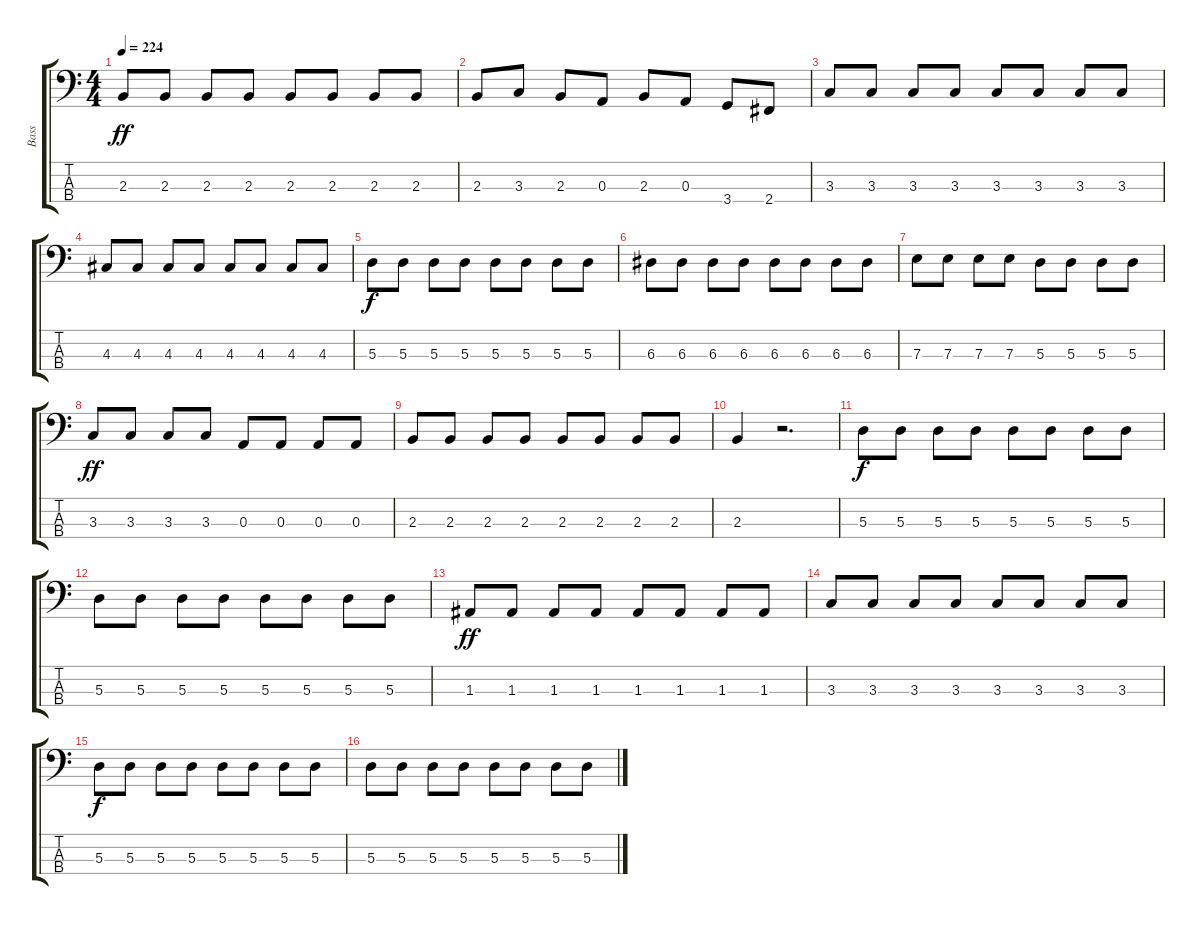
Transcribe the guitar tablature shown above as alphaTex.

\track ("Bass" "Bass") {instrument electricbasspick}
\staff {score tabs}
\tuning (G2 D2 A1 E1) {hide}
\ts (4 4)
\tempo 224
\clef f4
\ks c
2.3.8{dy ff} 2.3.8 2.3.8 2.3.8 2.3.8 2.3.8 2.3.8 2.3.8 |
2.3.8 3.3.8 2.3.8 0.3.8 2.3.8 0.3.8 3.4.8 2.4.8 |
3.3.8 3.3.8 3.3.8 3.3.8 3.3.8 3.3.8 3.3.8 3.3.8 |
4.3.8 4.3.8 4.3.8 4.3.8 4.3.8 4.3.8 4.3.8 4.3.8 |
5.3.8{dy f} 5.3.8 5.3.8 5.3.8 5.3.8 5.3.8 5.3.8 5.3.8 |
6.3.8 6.3.8 6.3.8 6.3.8 6.3.8 6.3.8 6.3.8 6.3.8 |
7.3.8 7.3.8 7.3.8 7.3.8 5.3.8 5.3.8 5.3.8 5.3.8 |
3.3.8{dy ff} 3.3.8 3.3.8 3.3.8 0.3.8 0.3.8 0.3.8 0.3.8 |
2.3.8 2.3.8 2.3.8 2.3.8 2.3.8 2.3.8 2.3.8 2.3.8 |
2.3.4 r.2{d} |
5.3.8{dy f} 5.3.8 5.3.8 5.3.8 5.3.8 5.3.8 5.3.8 5.3.8 |
5.3.8 5.3.8 5.3.8 5.3.8 5.3.8 5.3.8 5.3.8 5.3.8 |
1.3.8{dy ff} 1.3.8 1.3.8 1.3.8 1.3.8 1.3.8 1.3.8 1.3.8 |
3.3.8 3.3.8 3.3.8 3.3.8 3.3.8 3.3.8 3.3.8 3.3.8 |
5.3.8{dy f} 5.3.8 5.3.8 5.3.8 5.3.8 5.3.8 5.3.8 5.3.8 |
5.3.8 5.3.8 5.3.8 5.3.8 5.3.8 5.3.8 5.3.8 5.3.8
